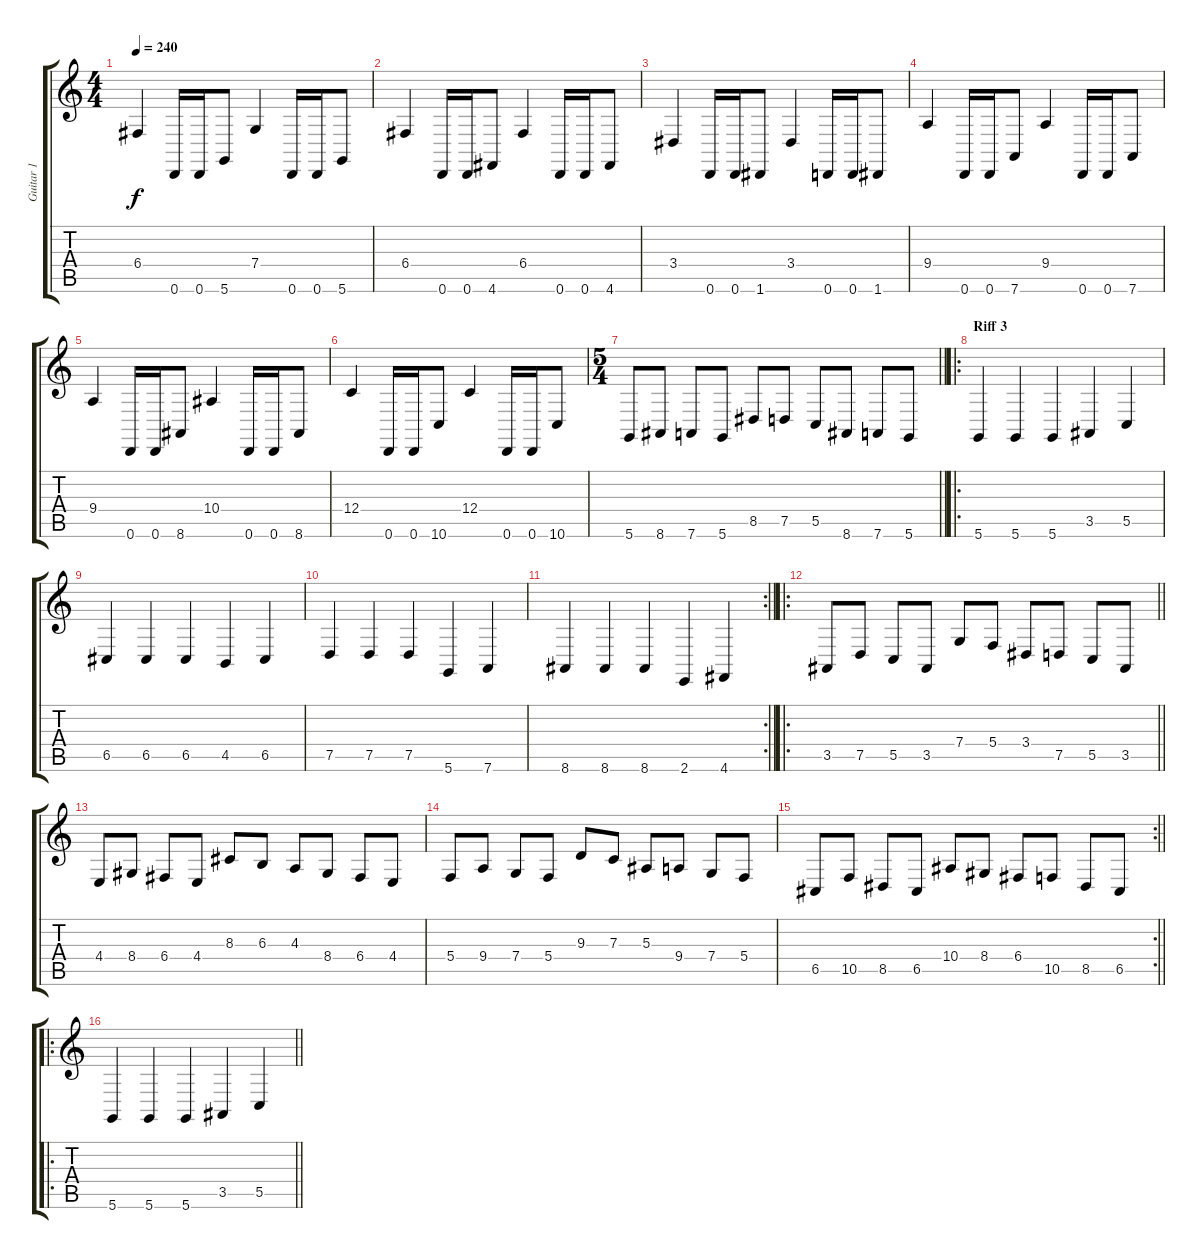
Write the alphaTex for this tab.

\track ("Guitar 1" "Guitar 1") {instrument churchorgan}
\staff {score tabs}
\tuning (D4 A3 F3 C3 G2 D2) {hide}
\ts (4 4)
\tempo 240
\clef g2
\ks c
6.4.4{dy f} 0.6.16 0.6.16 5.6.8 7.4.4 0.6.16 0.6.16 5.6.8 |
6.4.4 0.6.16 0.6.16 4.6.8 6.4.4 0.6.16 0.6.16 4.6.8 |
3.4.4 0.6.16 0.6.16 1.6.8 3.4.4 0.6.16 0.6.16 1.6.8 |
9.4.4 0.6.16 0.6.16 7.6.8 9.4.4 0.6.16 0.6.16 7.6.8 |
9.4.4 0.6.16 0.6.16 8.6.8 10.4.4 0.6.16 0.6.16 8.6.8 |
12.4.4 0.6.16 0.6.16 10.6.8 12.4.4 0.6.16 0.6.16 10.6.8 |
\ts (5 4)
\barLineRight lightlight
5.6.8 8.6.8 7.6.8 5.6.8 8.5.8 7.5.8 5.5.8 8.6.8 7.6.8 5.6.8 |
\ro
\section ("" "Riff 3 ")
5.6.4 5.6.4 5.6.4 3.5.4 5.5.4 |
6.5.4 6.5.4 6.5.4 4.5.4 6.5.4 |
7.5.4 7.5.4 7.5.4 5.6.4 7.6.4 |
\rc 2
\barLineRight lightlight
8.6.4 8.6.4 8.6.4 2.6.4 4.6.4 |
\ro
\section ("" "")
\barLineRight lightlight
3.5.8 7.5.8 5.5.8 3.5.8 7.4.8 5.4.8 3.4.8 7.5.8 5.5.8 3.5.8 |
4.4.8 8.4.8 6.4.8 4.4.8 8.3.8 6.3.8 4.3.8 8.4.8 6.4.8 4.4.8 |
5.4.8 9.4.8 7.4.8 5.4.8 9.3.8 7.3.8 5.3.8 9.4.8 7.4.8 5.4.8 |
\rc 2
\barLineRight lightlight
6.5.8 10.5.8 8.5.8 6.5.8 10.4.8 8.4.8 6.4.8 10.5.8 8.5.8 6.5.8 |
\ro
\barLineRight lightlight
5.6.4 5.6.4 5.6.4 3.5.4 5.5.4
